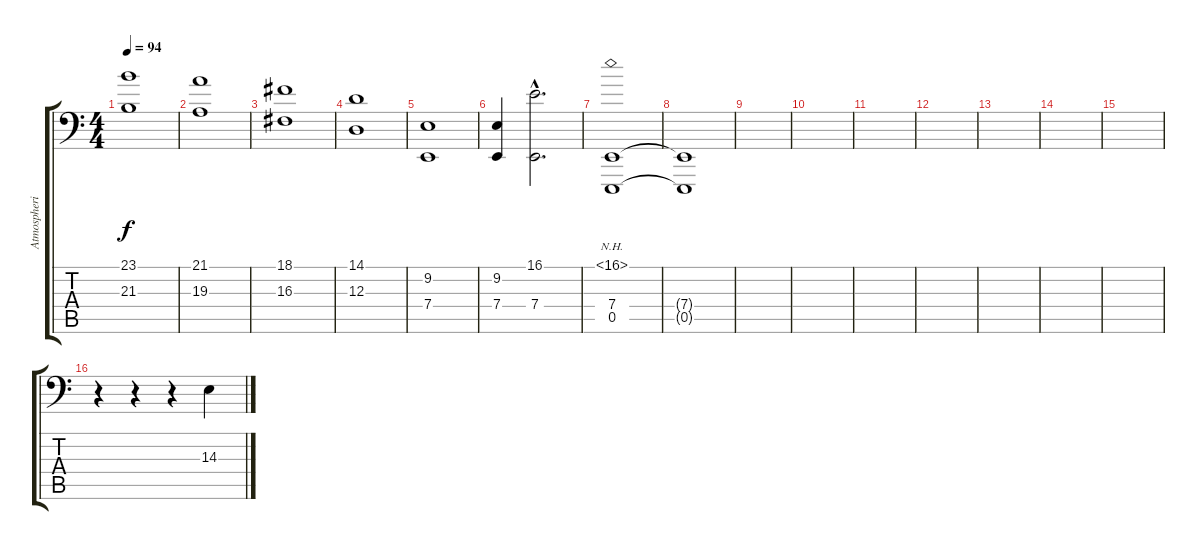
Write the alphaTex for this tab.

\track ("Atmospheric Pad" "Atmospheri") {instrument pad2warm}
\staff {score tabs}
\tuning (C3 G2 D2 A1 E1 B0) {hide}
\ts (4 4)
\tempo 94
\clef f4
\ks c
(23.1 21.3).1{dy f instrument pad2warm} |
(21.1 19.3).1 |
(18.1 16.3).1 |
(14.1 12.3).1 |
(9.2 7.4).1 |
(9.2 7.4).4 (16.1{hac} 7.4{hac}).2{d} |
(16.1{nh} 7.4 0.5).1 |
(7.4{t} 0.5{t}).1 |
|
|
|
|
|
|
|
r.4 r.4 r.4 14.3.4
